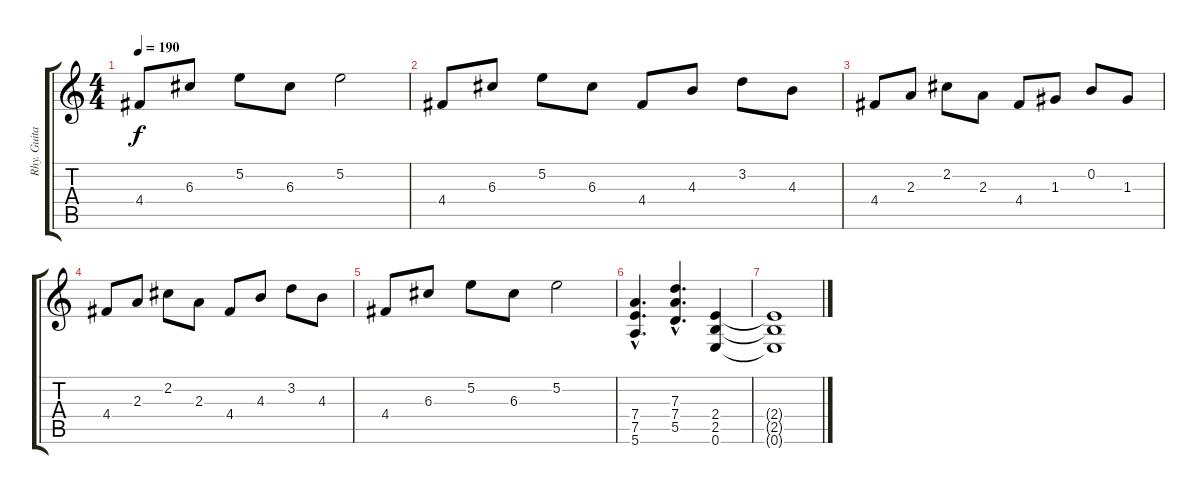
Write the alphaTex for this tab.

\track ("Rhy. Guitar 2" "Rhy. Guita") {instrument distortionguitar}
\staff {score tabs}
\tuning (E4 B3 G3 D3 A2 E2) {hide}
\ts (4 4)
\tempo 190
\clef g2
\ks c
4.4.8{dy f} 6.3.8 5.2.8 6.3.8 5.2.2 |
4.4.8 6.3.8 5.2.8 6.3.8 4.4.8 4.3.8 3.2.8 4.3.8 |
4.4.8 2.3.8 2.2.8 2.3.8 4.4.8 1.3.8 0.2.8 1.3.8 |
4.4.8 2.3.8 2.2.8 2.3.8 4.4.8 4.3.8 3.2.8 4.3.8 |
4.4.8 6.3.8 5.2.8 6.3.8 5.2.2 |
(7.4{hac} 7.5{hac} 5.6{hac}).4{d} (7.3{hac} 7.4{hac} 5.5{hac}).4{d} (2.4 2.5 0.6).4 |
(2.4{t} 2.5{t} 0.6{t}).1
